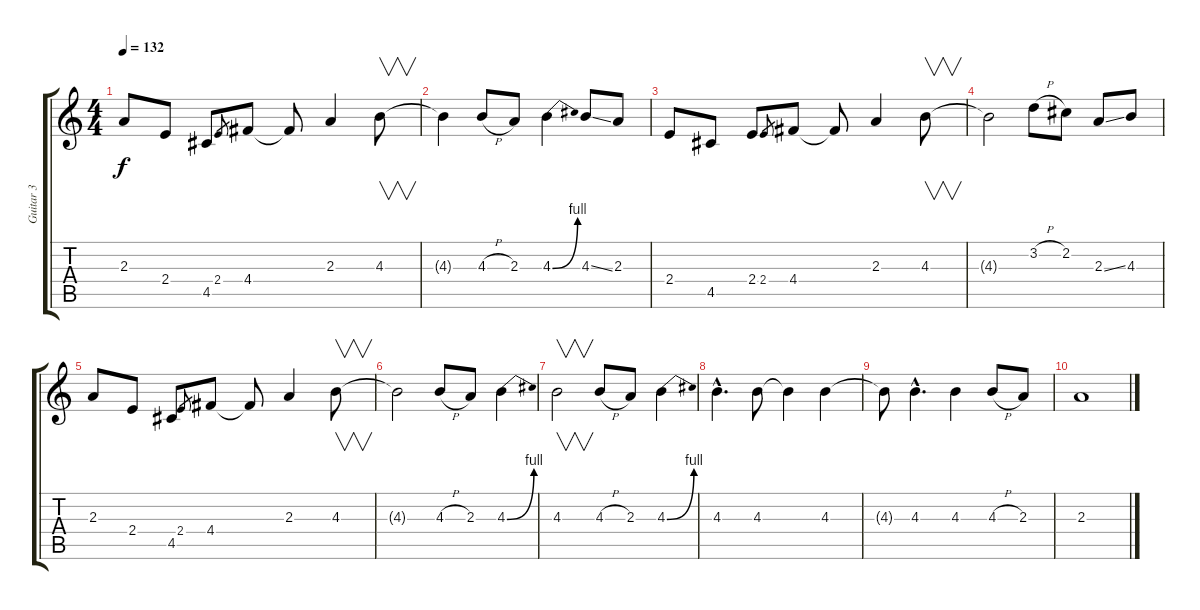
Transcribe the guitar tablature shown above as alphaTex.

\track ("Guitar 3" "Guitar 3") {instrument distortionguitar}
\staff {score tabs}
\tuning (E4 B3 G3 D3 A2 E2) {hide}
\ts (4 4)
\tempo 132
\clef g2
\ks c
2.3.8{dy f} 2.4.8 4.5.8 2.4.8{gr} 4.4.8 4.4{t}.8 2.3.4 4.3.8{v} |
4.3{t}.4 4.3{h}.8 2.3.8 4.3{be (bend 0 0 60 4)}.4 4.3{ss}.8 2.3.8 |
2.4.8 4.5.8 2.4.8 2.4.8{gr} 4.4.8 4.4{t}.8 2.3.4 4.3.8{v} |
4.3{t}.2 3.2{h}.8 2.2.8 2.3{ss}.8 4.3.8 |
2.3.8 2.4.8 4.5.8 2.4.8{gr} 4.4.8 4.4{t}.8 2.3.4 4.3.8{v} |
4.3{t}.2 4.3{h}.8 2.3.8 4.3{be (bend 0 0 60 4)}.4 |
4.3.2{v} 4.3{h}.8 2.3.8 4.3{be (bend 0 0 60 4)}.4 |
4.3{hac}.4{d} 4.3.8 4.3{t}.4 4.3.4 |
4.3{t}.8 4.3{hac}.4{d} 4.3.4 4.3{h}.8 2.3.8 |
2.3.1
